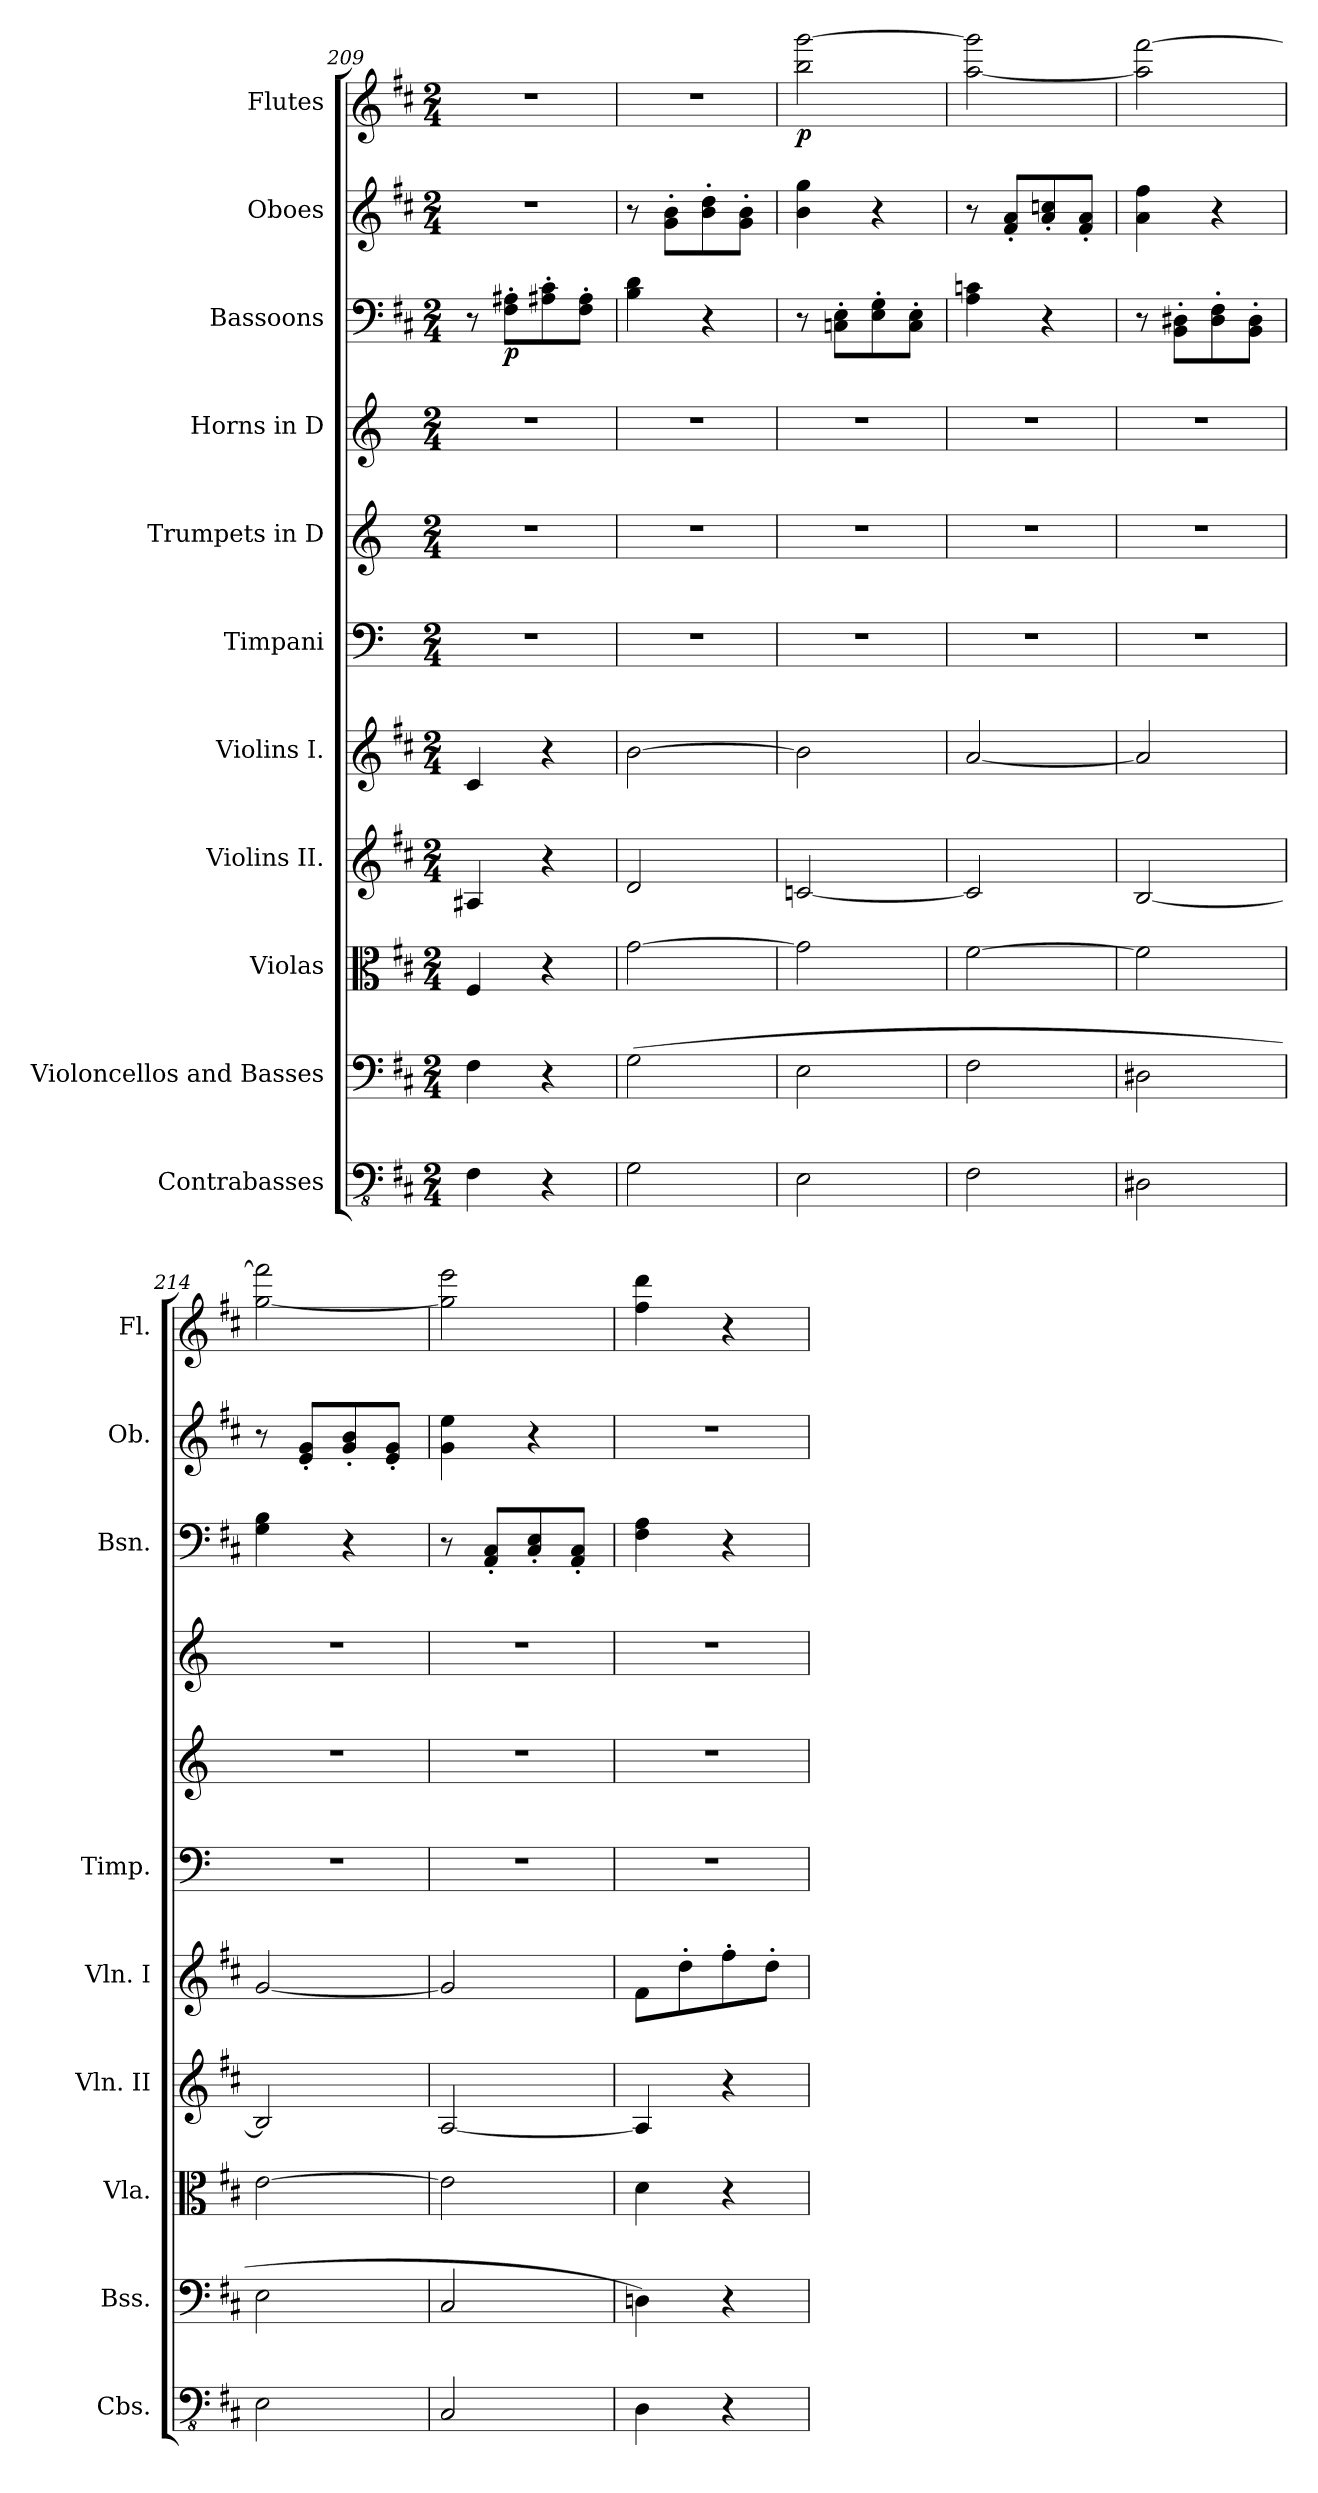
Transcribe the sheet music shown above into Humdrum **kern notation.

**kern	**kern	**kern	**kern	**kern	**kern	**kern	**kern	**kern	**dynam	**kern	**kern	**dynam
*part11	*part10	*part9	*part8	*part7	*part6	*part5	*part4	*part3	*part3	*part2	*part1	*part1
*staff11	*staff10	*staff9	*staff8	*staff7	*staff6	*staff5	*staff4	*staff3	*staff3	*staff2	*staff1	*staff1
*I"Contrabasses	*I"Violoncellos and Basses	*I"Violas	*I"Violins II.	*I"Violins I.	*I"Timpani	*I"Trumpets in D	*I"Horns in D	*I"Bassoons	*	*I"Oboes	*I"Flutes	*
*I'Cbs.	*I'Bss.	*I'Vla.	*I'Vln. II	*I'Vln. I	*I'Timp.	*	*	*I'Bsn.	*	*I'Ob.	*I'Fl.	*
*clefFv4	*clefF4	*clefC3	*clefG2	*clefG2	*clefF4	*clefG2	*clefG2	*clefF4	*	*clefG2	*clefG2	*
*	*	*	*	*	*	*ITrd-1c-2	*ITrd6c10	*	*	*	*	*
*k[f#c#]	*k[f#c#]	*k[f#c#]	*k[f#c#]	*k[f#c#]	*k[]	*k[f#c#]	*k[f#c#]	*k[f#c#]	*	*k[f#c#]	*k[f#c#]	*
*M2/4	*M2/4	*M2/4	*M2/4	*M2/4	*M2/4	*M2/4	*M2/4	*M2/4	*	*M2/4	*M2/4	*
=209	=209	=209	=209	=209	=209	=209	=209	=209	=209	=209	=209	=209
4FF#\	4F#\	4F#/	4A#X/	4c#/	2r	2r	2r	8r	.	2r	2r	.
!	!	!	!	!	!	!	!	!	!LO:DY:b	!	!	!
.	.	.	.	.	.	.	.	8F#\' 8A#X\'L	p	.	.	.
4r	4r	4r	4r	4r	.	.	.	8A#X\' 8c#\'	.	.	.	.
.	.	.	.	.	.	.	.	8F#\' 8A#\'J	.	.	.	.
=210	=210	=210	=210	=210	=210	=210	=210	=210	=210	=210	=210	=210
2GG\	(>2G\	[2g\	2d/	[2b\	2r	2r	2r	4B\ 4d\	.	8r	2r	.
.	.	.	.	.	.	.	.	.	.	8g\' 8b\'L	.	.
.	.	.	.	.	.	.	.	4r	.	8b\' 8dd\'	.	.
.	.	.	.	.	.	.	.	.	.	8g\' 8b\'J	.	.
=211	=211	=211	=211	=211	=211	=211	=211	=211	=211	=211	=211	=211
!	!	!	!	!	!	!	!	!	!	!	!	!LO:DY:b
2EE\	2E\	2g\]	[2cn/	2b\]	2r	2r	2r	8r	.	4b\ 4gg\	2bb\ [2ggg\	p
.	.	.	.	.	.	.	.	8Cn\' 8E\'L	.	.	.	.
.	.	.	.	.	.	.	.	8E\' 8G\'	.	4r	.	.
.	.	.	.	.	.	.	.	8C\' 8E\'J	.	.	.	.
=212	=212	=212	=212	=212	=212	=212	=212	=212	=212	=212	=212	=212
2FF#\	2F#\	[2f#\	2c/]	[2a/	2r	2r	2r	4A\ 4cn\	.	8r	[2aa\ 2ggg\]	.
.	.	.	.	.	.	.	.	.	.	8f#/' 8a/'L	.	.
.	.	.	.	.	.	.	.	4r	.	8a/' 8ccn/'	.	.
.	.	.	.	.	.	.	.	.	.	8f#/' 8a/'J	.	.
=213	=213	=213	=213	=213	=213	=213	=213	=213	=213	=213	=213	=213
2DD#X\	2D#X\	2f#\]	[2B/	2a/]	2r	2r	2r	8r	.	4a\ 4ff#\	2aa\] [2fff#\	.
.	.	.	.	.	.	.	.	8BB\' 8D#X\'L	.	.	.	.
.	.	.	.	.	.	.	.	8D#\' 8F#\'	.	4r	.	.
.	.	.	.	.	.	.	.	8BB\' 8D#\'J	.	.	.	.
=214	=214	=214	=214	=214	=214	=214	=214	=214	=214	=214	=214	=214
2EE\	2E\	[2e\	2B/]	[2g/	2r	2r	2r	4G\ 4B\	.	8r	[2gg\ 2fff#\]	.
.	.	.	.	.	.	.	.	.	.	8e/' 8g/'L	.	.
.	.	.	.	.	.	.	.	4r	.	8g/' 8b/'	.	.
.	.	.	.	.	.	.	.	.	.	8e/' 8g/'J	.	.
=215	=215	=215	=215	=215	=215	=215	=215	=215	=215	=215	=215	=215
2CC#/	2C#/	2e\]	[2A/	2g/]	2r	2r	2r	8r	.	4g\ 4ee\	2gg\] 2eee\	.
.	.	.	.	.	.	.	.	8AA/' 8C#/'L	.	.	.	.
.	.	.	.	.	.	.	.	8C#/' 8E/'	.	4r	.	.
.	.	.	.	.	.	.	.	8AA/' 8C#/'J	.	.	.	.
!!LO:LB:g=z
=216	=216	=216	=216	=216	=216	=216	=216	=216	=216	=216	=216	=216
4DD\	4Dn\)	4d\	4A/]	8f#\L	2r	2r	2r	4F#\ 4A\	.	2r	4ff#\ 4ddd\	.
.	.	.	.	8dd'\	.	.	.	.	.	.	.	.
4r	4r	4r	4r	8ff#'\	.	.	.	4r	.	.	4r	.
.	.	.	.	8dd'\J	.	.	.	.	.	.	.	.
=	=	=	=	=	=	=	=	=	=	=	=	=
*-	*-	*-	*-	*-	*-	*-	*-	*-	*-	*-	*-	*-
